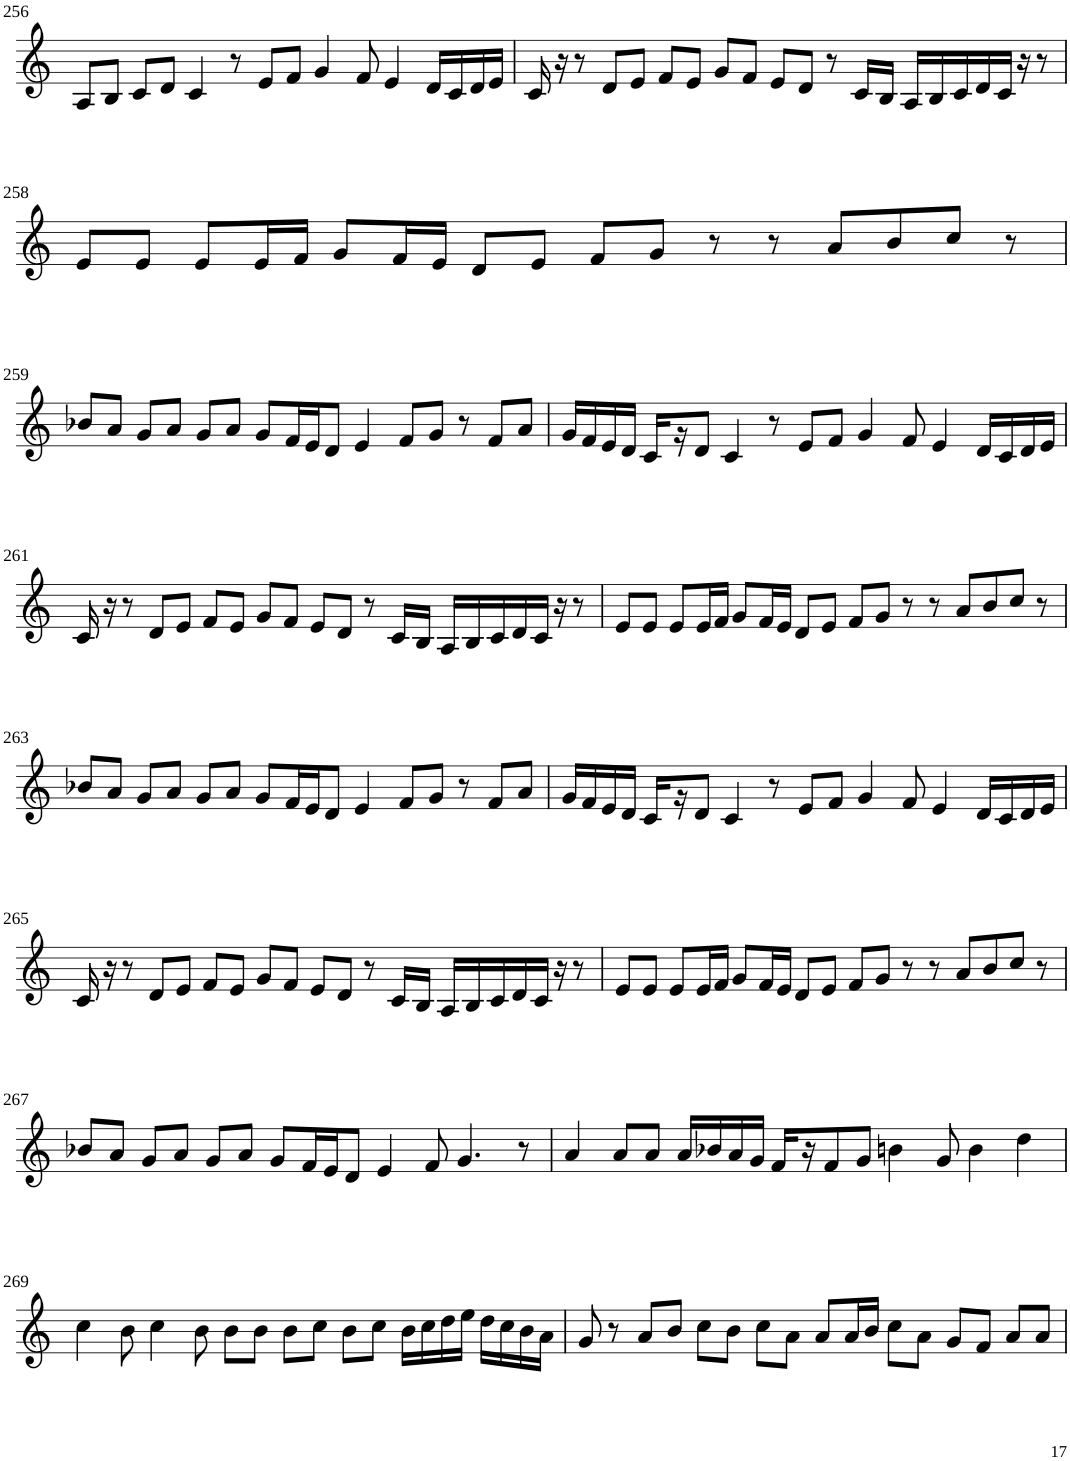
**kern
*part1
*staff1
*I"Violin
!!LO:PB:g=z
*clefG2
*k[]
*M8/4
=256
8A/L
8B/J
8c/L
8d/J
4c/
8r
8e/L
8f/J
4g/
8f/
4e/
16d/LL
16c/
16d/
16e/JJ
=257
16c/
16r
8r
8d/L
8e/J
8f/L
8e/J
8g/L
8f/J
8e/L
8d/J
8r
16c/LL
16B/JJ
16A/LL
16B/
16c/
16d/
16c/JJ
16r
8r
!!LO:LB:g=z
=258
8e/L
8e/J
8e/L
16e/L
16f/JJ
8g/L
16f/L
16e/JJ
8d/L
8e/J
8f/L
8g/J
8r
8r
8a/L
8b/
8cc/J
8r
!!LO:LB:g=z
=259
8b-X/L
8a/J
8g/L
8a/J
8g/L
8a/J
8g/L
16f/L
16e/J
8d/J
4e/
8f/L
8g/J
8r
8f/L
8a/J
=260
16g/LL
16f/
16e/
16d/JJ
16c/LL
16r
8d/J
4c/
8r
8e/L
8f/J
4g/
8f/
4e/
16d/LL
16c/
16d/
16e/JJ
!!LO:LB:g=z
=261
16c/
16r
8r
8d/L
8e/J
8f/L
8e/J
8g/L
8f/J
8e/L
8d/J
8r
16c/LL
16B/JJ
16A/LL
16B/
16c/
16d/
16c/JJ
16r
8r
=262
8e/L
8e/J
8e/L
16e/L
16f/JJ
8g/L
16f/L
16e/JJ
8d/L
8e/J
8f/L
8g/J
8r
8r
8a/L
8b/
8cc/J
8r
!!LO:LB:g=z
=263
8b-X/L
8a/J
8g/L
8a/J
8g/L
8a/J
8g/L
16f/L
16e/J
8d/J
4e/
8f/L
8g/J
8r
8f/L
8a/J
=264
16g/LL
16f/
16e/
16d/JJ
16c/LL
16r
8d/J
4c/
8r
8e/L
8f/J
4g/
8f/
4e/
16d/LL
16c/
16d/
16e/JJ
!!LO:LB:g=z
=265
16c/
16r
8r
8d/L
8e/J
8f/L
8e/J
8g/L
8f/J
8e/L
8d/J
8r
16c/LL
16B/JJ
16A/LL
16B/
16c/
16d/
16c/JJ
16r
8r
=266
8e/L
8e/J
8e/L
16e/L
16f/JJ
8g/L
16f/L
16e/JJ
8d/L
8e/J
8f/L
8g/J
8r
8r
8a/L
8b/
8cc/J
8r
!!LO:LB:g=z
=267
8b-X/L
8a/J
8g/L
8a/J
8g/L
8a/J
8g/L
16f/L
16e/J
8d/J
4e/
8f/
4.g/
8r
=268
4a/
8a/L
8a/J
16a/LL
16b-X/
16a/
16g/JJ
16f/LL
16r
8f/
8g/J
4bn\
8g/
4b\
4dd\
!!LO:LB:g=z
=269
4cc\
8b\
4cc\
8b\
8b\L
8b\J
8b\L
8cc\J
8b\L
8cc\J
16b\LL
16cc\
16dd\
16ee\JJ
16dd\LL
16cc\
16b\
16a\JJ
=270
8g/
8r
8a/L
8b/J
8cc\L
8b\J
8cc\L
8a\J
8a/L
16a/L
16b/JJ
8cc\L
8a\J
8g/L
8f/J
8a/L
8a/J
=
*-
